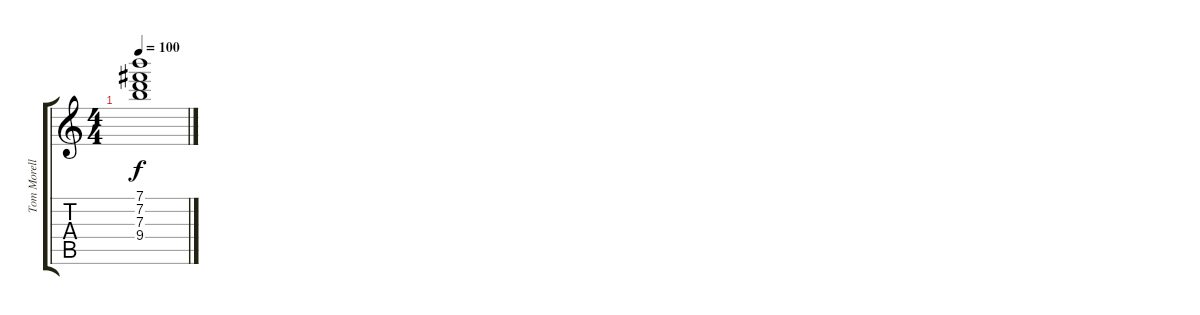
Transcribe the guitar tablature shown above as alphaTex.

\track ("Tom Morello - Rythm Guitar" "Tom Morell") {instrument electricguitarclean}
\staff {score tabs}
\tuning (E5 B4 G4 D4 A3 E3) {hide}
\ts (4 4)
\tempo 100
\clef g2
\ks c
(7.1 7.2 7.3 9.4).1{dy f}
